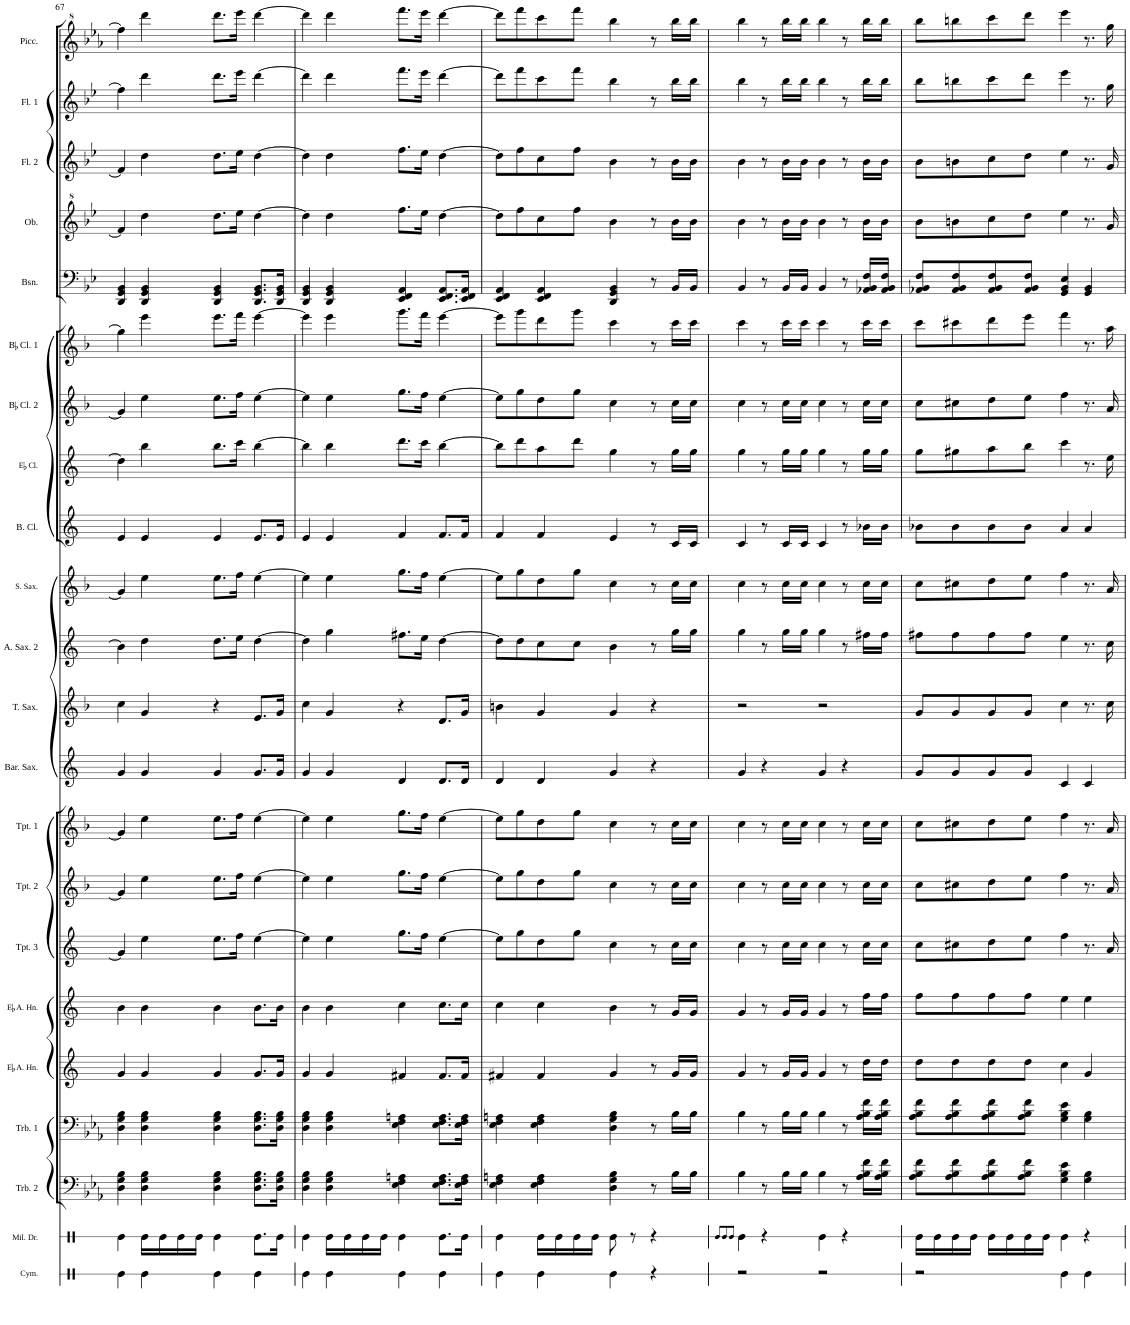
**kern	**kern	**kern	**kern	**kern	**kern	**kern	**kern	**kern	**kern	**kern	**kern	**kern	**kern	**kern	**kern	**kern	**kern	**kern	**kern	**kern	**kern
*part22	*part21	*part20	*part19	*part18	*part17	*part16	*part15	*part14	*part13	*part12	*part11	*part10	*part9	*part8	*part7	*part6	*part5	*part4	*part3	*part2	*part1
*staff22	*staff21	*staff20	*staff19	*staff18	*staff17	*staff16	*staff15	*staff14	*staff13	*staff12	*staff11	*staff10	*staff9	*staff8	*staff7	*staff6	*staff5	*staff4	*staff3	*staff2	*staff1
*I"Cymbal	*I"Military Drum	*I"Trombone 2	*I"Trombone 1	*I"EaccidentalFlat Alto Horn	*I"EaccidentalFlat Alto Horn	*I"BaccidentalFlat Trumpet 3	*I"BaccidentalFlat Trumpet 2	*I"BaccidentalFlat Trumpet 1	*I"Baritone Saxophone	*I"Tenor Saxophone	*I"Alto Saxophone 2	*I"Soprano Saxophone	*I"Bass Clarinet	*I"EaccidentalFlat Clarinet	*I"BaccidentalFlat Clarinet 2	*I"BaccidentalFlat Clarinet 1	*I"Bassoon	*I"Oboe	*I"Flute 2	*I"Flute 1	*I"Piccolo
*I'Cym.	*I'Mil. Dr.	*I'Trb. 2	*I'Trb. 1	*I'EaccidentalFlat A. Hn.	*I'EaccidentalFlat A. Hn.	*I'Tpt. 3	*I'Tpt. 2	*I'Tpt. 1	*I'Bar. Sax.	*I'T. Sax.	*I'A. Sax. 2	*I'S. Sax.	*I'B. Cl.	*I'EaccidentalFlat Cl.	*I'BaccidentalFlat Cl. 2	*I'BaccidentalFlat Cl. 1	*I'Bsn.	*I'Ob.	*I'Fl. 2	*I'Fl. 1	*I'Picc.
!!LO:PB:g=z
*clefX	*clefX	*clefF4	*clefF4	*clefG2	*clefG2	*clefG2	*clefG2	*clefG2	*clefG2	*clefG2	*clefG2	*clefG2	*clefG2	*clefG2	*clefG2	*clefG2	*clefF4	*clefG^2	*clefG2	*clefG2	*clefG^2
*	*	*	*	*Trd5c9	*Trd5c9	*Trd1c2	*Trd1c2	*Trd1c2	*Trd12c21	*Trd8c14	*Trd5c9	*Trd1c2	*Trd8c14	*Trd-2c-3	*Trd1c2	*Trd1c2	*	*	*	*	*Trd-7c-12
*k[]	*k[]	*k[b-e-a-]	*k[b-e-a-]	*k[]	*k[]	*k[]	*k[b-]	*k[b-]	*k[]	*k[b-]	*k[]	*k[b-]	*k[]	*k[]	*k[b-]	*k[b-]	*k[b-e-]	*k[b-e-]	*k[b-e-]	*k[b-e-]	*k[b-e-a-]
*M4/4	*M4/4	*M4/4	*M4/4	*M4/4	*M4/4	*M4/4	*M4/4	*M4/4	*M4/4	*M4/4	*M4/4	*M4/4	*M4/4	*M4/4	*M4/4	*M4/4	*M4/4	*M4/4	*M4/4	*M4/4	*M4/4
=67	=67	=67	=67	=67	=67	=67	=67	=67	=67	=67	=67	=67	=67	=67	=67	=67	=67	=67	=67	=67	=67
4Re\	4Re\	4D\ 4G\ 4B-\	4D\ 4G\ 4B-\	4g/	4b\	4g/]	4g/]	4g/]	4g/	4cc\	4b\]	4g/]	4e/	4dd\]	4g/]	4gg\]	4DD/ 4GG/ 4BB-/	4ff/]	4f/]	4ff\]	4fff\]
4Re\	16Re\LL	4D\ 4G\ 4B-\	4D\ 4G\ 4B-\	4g/	4b\	4ee\	4ee\	4ee\	4g/	4g/	4dd\	4ee\	4e/	4bb\	4ee\	4eee\	4DD/ 4GG/ 4BB-/	4ddd\	4dd\	4ddd\	4dddd\
.	16Re\	.	.	.	.	.	.	.	.	.	.	.	.	.	.	.	.	.	.	.	.
.	16Re\	.	.	.	.	.	.	.	.	.	.	.	.	.	.	.	.	.	.	.	.
.	16Re\JJ	.	.	.	.	.	.	.	.	.	.	.	.	.	.	.	.	.	.	.	.
4Re\	4Re\	4D\ 4G\ 4B-\	4D\ 4G\ 4B-\	4g/	4b\	8.ee\L	8.ee\L	8.ee\L	4g/	4r	8.dd\L	8.ee\L	4e/	8.bb\L	8.ee\L	8.eee\L	4DD/ 4GG/ 4BB-/	8.ddd\L	8.dd\L	8.ddd\L	8.dddd\L
.	.	.	.	.	.	16ff\Jk	16ff\Jk	16ff\Jk	.	.	16ee\Jk	16ff\Jk	.	16ccc\Jk	16ff\Jk	16fff\Jk	.	16eee-\Jk	16ee-\Jk	16eee-\Jk	16eeee-\Jk
4Re\	8.Re\L	8.D\ 8.G\ 8.B-\L	8.D\ 8.G\ 8.B-\L	8.g/L	8.b\L	[4ee\	[4ee\	[4ee\	8.g/L	8.e/L	[4dd\	[4ee\	8.e/L	[4bb\	[4ee\	[4eee\	8.DD/ 8.GG/ 8.BB-/L	[4ddd\	[4dd\	[4ddd\	[4dddd\
.	16Re\Jk	16D\ 16G\ 16B-\Jk	16D\ 16G\ 16B-\Jk	16g/Jk	16b\Jk	.	.	.	16g/Jk	16g/Jk	.	.	16e/Jk	.	.	.	16DD/ 16GG/ 16BB-/Jk	.	.	.	.
=68	=68	=68	=68	=68	=68	=68	=68	=68	=68	=68	=68	=68	=68	=68	=68	=68	=68	=68	=68	=68	=68
4Re\	4Re\	4D\ 4G\ 4B-\	4D\ 4G\ 4B-\	4g/	4b\	4ee\]	4ee\]	4ee\]	4g/	4cc\	4dd\]	4ee\]	4e/	4bb\]	4ee\]	4eee\]	4DD/ 4GG/ 4BB-/	4ddd\]	4dd\]	4ddd\]	4dddd\]
4Re\	16Re\LL	4D\ 4G\ 4B-\	4D\ 4G\ 4B-\	4g/	4b\	4ee\	4ee\	4ee\	4g/	4g/	4gg\	4ee\	4e/	4bb\	4ee\	4eee\	4DD/ 4GG/ 4BB-/	4ddd\	4dd\	4ddd\	4dddd\
.	16Re\	.	.	.	.	.	.	.	.	.	.	.	.	.	.	.	.	.	.	.	.
.	16Re\	.	.	.	.	.	.	.	.	.	.	.	.	.	.	.	.	.	.	.	.
.	16Re\JJ	.	.	.	.	.	.	.	.	.	.	.	.	.	.	.	.	.	.	.	.
4Re\	4Re\	4E-\ 4F\ 4An\	4E-\ 4F\ 4An\	4f#X/	4cc\	8.gg\L	8.gg\L	8.gg\L	4d/	4r	8.ff#X\L	8.gg\L	4f/	8.ddd\L	8.gg\L	8.ggg\L	4EE-/ 4FF/ 4AA/	8.fff\L	8.ff\L	8.fff\L	8.ffff\L
.	.	.	.	.	.	16ff\Jk	16ff\Jk	16ff\Jk	.	.	16ee\Jk	16ff\Jk	.	16ccc\Jk	16ff\Jk	16fff\Jk	.	16eee-\Jk	16ee-\Jk	16eee-\Jk	16eeee-\Jk
4Re\	8.Re\L	8.E-\ 8.F\ 8.A\L	8.E-\ 8.F\ 8.A\L	8.f#/L	8.cc\L	[4ee\	[4ee\	[4ee\	8.d/L	8.d/L	[4dd\	[4ee\	8.f/L	[4bb\	[4ee\	[4eee\	8.EE-/ 8.FF/ 8.AA/L	[4ddd\	[4dd\	[4ddd\	[4dddd\
.	16Re\Jk	16E-\ 16F\ 16A\Jk	16E-\ 16F\ 16A\Jk	16f#/Jk	16cc\Jk	.	.	.	16d/Jk	16g/Jk	.	.	16f/Jk	.	.	.	16EE-/ 16FF/ 16AA/Jk	.	.	.	.
=69	=69	=69	=69	=69	=69	=69	=69	=69	=69	=69	=69	=69	=69	=69	=69	=69	=69	=69	=69	=69	=69
4Re\	4Re\	4E-\ 4F\ 4An\	4E-\ 4F\ 4An\	4f#X/	4cc\	8ee\L]	8ee\L]	8ee\L]	4d/	4bn\	8dd\L]	8ee\L]	4f/	8bb\L]	8ee\L]	8eee\L]	4EE-/ 4FF/ 4AA/	8ddd\L]	8dd\L]	8ddd\L]	8dddd\L]
.	.	.	.	.	.	8gg\	8gg\	8gg\	.	.	8dd\	8gg\	.	8ddd\	8gg\	8ggg\	.	8fff\	8ff\	8fff\	8ffff\
4Re\	16Re\LL	4E-\ 4F\ 4A\	4E-\ 4F\ 4A\	4f#/	4cc\	8dd\	8dd\	8dd\	4d/	4g/	8cc\	8dd\	4f/	8aa\	8dd\	8ddd\	4EE-/ 4FF/ 4AA/	8ccc\	8cc\	8ccc\	8cccc\
.	16Re\	.	.	.	.	.	.	.	.	.	.	.	.	.	.	.	.	.	.	.	.
.	16Re\	.	.	.	.	8gg\J	8gg\J	8gg\J	.	.	8cc\J	8gg\J	.	8ddd\J	8gg\J	8ggg\J	.	8fff\J	8ff\J	8fff\J	8ffff\J
.	16Re\JJ	.	.	.	.	.	.	.	.	.	.	.	.	.	.	.	.	.	.	.	.
4Re\	8Re\	4D\ 4G\ 4B-\	4D\ 4G\ 4B-\	4g/	4b\	4cc\	4cc\	4cc\	4g/	4g/	4b\	4cc\	4e/	4gg\	4cc\	4ccc\	4DD/ 4GG/ 4BB-/	4bb-\	4b-\	4bb-\	4bbb-\
.	8r	.	.	.	.	.	.	.	.	.	.	.	.	.	.	.	.	.	.	.	.
4r	4r	8r	8r	8r	8r	8r	8r	8r	4r	4r	8r	8r	8r	8r	8r	8r	8r	8r	8r	8r	8r
.	.	16B-\LL	16B-\LL	16g/LL	16g/LL	16cc\LL	16cc\LL	16cc\LL	.	.	16gg\LL	16cc\LL	16c/LL	16gg\LL	16cc\LL	16ccc\LL	16BB-/LL	16bb-\LL	16b-\LL	16bb-\LL	16bbb-\LL
.	.	16B-\JJ	16B-\JJ	16g/JJ	16g/JJ	16cc\JJ	16cc\JJ	16cc\JJ	.	.	16gg\JJ	16cc\JJ	16c/JJ	16gg\JJ	16cc\JJ	16ccc\JJ	16BB-/JJ	16bb-\JJ	16b-\JJ	16bb-\JJ	16bbb-\JJ
=70	=70	=70	=70	=70	=70	=70	=70	=70	=70	=70	=70	=70	=70	=70	=70	=70	=70	=70	=70	=70	=70
.	8qRe/L	.	.	.	.	.	.	.	.	.	.	.	.	.	.	.	.	.	.	.	.
.	8qRe/	.	.	.	.	.	.	.	.	.	.	.	.	.	.	.	.	.	.	.	.
.	8qRe/J	.	.	.	.	.	.	.	.	.	.	.	.	.	.	.	.	.	.	.	.
2r	4Re\	4B-\	4B-\	4g/	4g/	4cc\	4cc\	4cc\	4g/	2r	4gg\	4cc\	4c/	4gg\	4cc\	4ccc\	4BB-/	4bb-\	4b-\	4bb-\	4bbb-\
.	4r	8r	8r	8r	8r	8r	8r	8r	4r	.	8r	8r	8r	8r	8r	8r	8r	8r	8r	8r	8r
.	.	16B-\LL	16B-\LL	16g/LL	16g/LL	16cc\LL	16cc\LL	16cc\LL	.	.	16gg\LL	16cc\LL	16c/LL	16gg\LL	16cc\LL	16ccc\LL	16BB-/LL	16bb-\LL	16b-\LL	16bb-\LL	16bbb-\LL
.	.	16B-\JJ	16B-\JJ	16g/JJ	16g/JJ	16cc\JJ	16cc\JJ	16cc\JJ	.	.	16gg\JJ	16cc\JJ	16c/JJ	16gg\JJ	16cc\JJ	16ccc\JJ	16BB-/JJ	16bb-\JJ	16b-\JJ	16bb-\JJ	16bbb-\JJ
2r	4Re\	4B-\	4B-\	4g/	4g/	4cc\	4cc\	4cc\	4g/	2r	4gg\	4cc\	4c/	4gg\	4cc\	4ccc\	4BB-/	4bb-\	4b-\	4bb-\	4bbb-\
.	4r	8r	8r	8r	8r	8r	8r	8r	4r	.	8r	8r	8r	8r	8r	8r	8r	8r	8r	8r	8r
.	.	16A-\ 16B-\ 16f\LL	16A-\ 16B-\ 16f\LL	16dd\LL	16ff\LL	16cc\LL	16cc\LL	16cc\LL	.	.	16ff#X\LL	16cc\LL	16b-X\LL	16gg\LL	16cc\LL	16ccc\LL	16AA-X/ 16BB-/ 16F/LL	16bb-\LL	16b-\LL	16bb-\LL	16bbb-\LL
.	.	16A-\ 16B-\ 16f\JJ	16A-\ 16B-\ 16f\JJ	16dd\JJ	16ff\JJ	16cc\JJ	16cc\JJ	16cc\JJ	.	.	16ff#\JJ	16cc\JJ	16b-\JJ	16gg\JJ	16cc\JJ	16ccc\JJ	16AA-/ 16BB-/ 16F/JJ	16bb-\JJ	16b-\JJ	16bb-\JJ	16bbb-\JJ
=71	=71	=71	=71	=71	=71	=71	=71	=71	=71	=71	=71	=71	=71	=71	=71	=71	=71	=71	=71	=71	=71
2r	16Re\LL	8A-\ 8B-\ 8f\L	8A-\ 8B-\ 8f\L	8dd\L	8ff\L	8cc\L	8cc\L	8cc\L	8g/L	8g/L	8ff#X\L	8cc\L	8b-X\L	8gg\L	8cc\L	8ccc\L	8AA-X/ 8BB-/ 8F/L	8bb-\L	8b-\L	8bb-\L	8bbb-\L
.	16Re\	.	.	.	.	.	.	.	.	.	.	.	.	.	.	.	.	.	.	.	.
.	16Re\	8A-\ 8B-\ 8f\	8A-\ 8B-\ 8f\	8dd\	8ff\	8cc#X\	8cc#X\	8cc#X\	8g/	8g/	8ff#\	8cc#X\	8b-\	8gg#X\	8cc#X\	8ccc#X\	8AA-/ 8BB-/ 8F/	8bbn\	8bn\	8bbn\	8bbbn\
.	16Re\JJ	.	.	.	.	.	.	.	.	.	.	.	.	.	.	.	.	.	.	.	.
.	16Re\LL	8A-\ 8B-\ 8f\	8A-\ 8B-\ 8f\	8dd\	8ff\	8dd\	8dd\	8dd\	8g/	8g/	8ff#\	8dd\	8b-\	8aa\	8dd\	8ddd\	8AA-/ 8BB-/ 8F/	8ccc\	8cc\	8ccc\	8cccc\
.	16Re\	.	.	.	.	.	.	.	.	.	.	.	.	.	.	.	.	.	.	.	.
.	16Re\	8A-\ 8B-\ 8f\J	8A-\ 8B-\ 8f\J	8dd\J	8ff\J	8ee\J	8ee\J	8ee\J	8g/J	8g/J	8ff#\J	8ee\J	8b-\J	8bb\J	8ee\J	8eee\J	8AA-/ 8BB-/ 8F/J	8ddd\J	8dd\J	8ddd\J	8dddd\J
.	16Re\JJ	.	.	.	.	.	.	.	.	.	.	.	.	.	.	.	.	.	.	.	.
4Re\	4Re\	4G\ 4B-\ 4e-\	4G\ 4B-\ 4e-\	4cc\	4ee\	4ff\	4ff\	4ff\	4c/	4cc\	4ee\	4ff\	4a/	4ccc\	4ff\	4fff\	4GG/ 4BB-/ 4E-/	4eee-\	4ee-\	4eee-\	4eeee-\
4Re\	4r	4G\ 4B-\	4G\ 4B-\	4g/	4ee\	8.r	8.r	8.r	4c/	8.r	8.r	8.r	4a/	8.r	8.r	8.r	4GG/ 4BB-/	8.r	8.r	8.r	8.r
.	.	.	.	.	.	16a/	16a/	16a/	.	16cc\	16cc\	16a/	.	16ee\	16a/	16aa\	.	16gg/	16g/	16gg\	16ggg\
=	=	=	=	=	=	=	=	=	=	=	=	=	=	=	=	=	=	=	=	=	=
*-	*-	*-	*-	*-	*-	*-	*-	*-	*-	*-	*-	*-	*-	*-	*-	*-	*-	*-	*-	*-	*-
